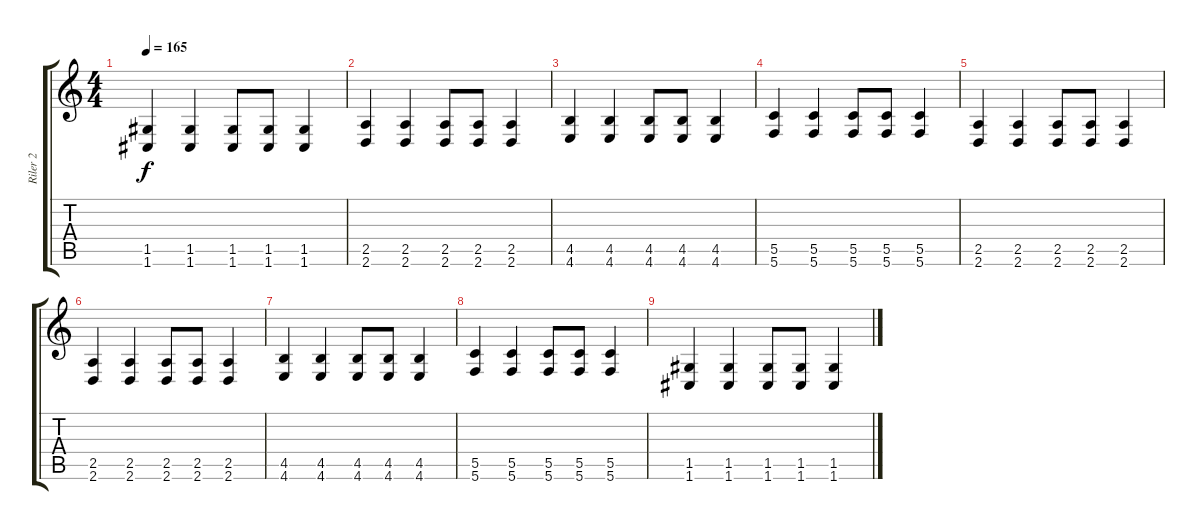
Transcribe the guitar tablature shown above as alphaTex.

\track ("Riler 2" "Riler 2") {instrument distortionguitar}
\staff {score tabs}
\tuning (D4 A3 F3 C3 G2 C2) {hide}
\ts (4 4)
\tempo 165
\clef g2
\ks c
(1.5 1.6).4{dy f} (1.5 1.6).4 (1.5 1.6).8 (1.5 1.6).8 (1.5 1.6).4 |
(2.5 2.6).4 (2.5 2.6).4 (2.5 2.6).8 (2.5 2.6).8 (2.5 2.6).4 |
(4.5 4.6).4 (4.5 4.6).4 (4.5 4.6).8 (4.5 4.6).8 (4.5 4.6).4 |
(5.5 5.6).4 (5.5 5.6).4 (5.5 5.6).8 (5.5 5.6).8 (5.5 5.6).4 |
(2.5 2.6).4 (2.5 2.6).4 (2.5 2.6).8 (2.5 2.6).8 (2.5 2.6).4 |
(2.5 2.6).4 (2.5 2.6).4 (2.5 2.6).8 (2.5 2.6).8 (2.5 2.6).4 |
(4.5 4.6).4 (4.5 4.6).4 (4.5 4.6).8 (4.5 4.6).8 (4.5 4.6).4 |
(5.5 5.6).4 (5.5 5.6).4 (5.5 5.6).8 (5.5 5.6).8 (5.5 5.6).4 |
(1.5 1.6).4 (1.5 1.6).4 (1.5 1.6).8 (1.5 1.6).8 (1.5 1.6).4
